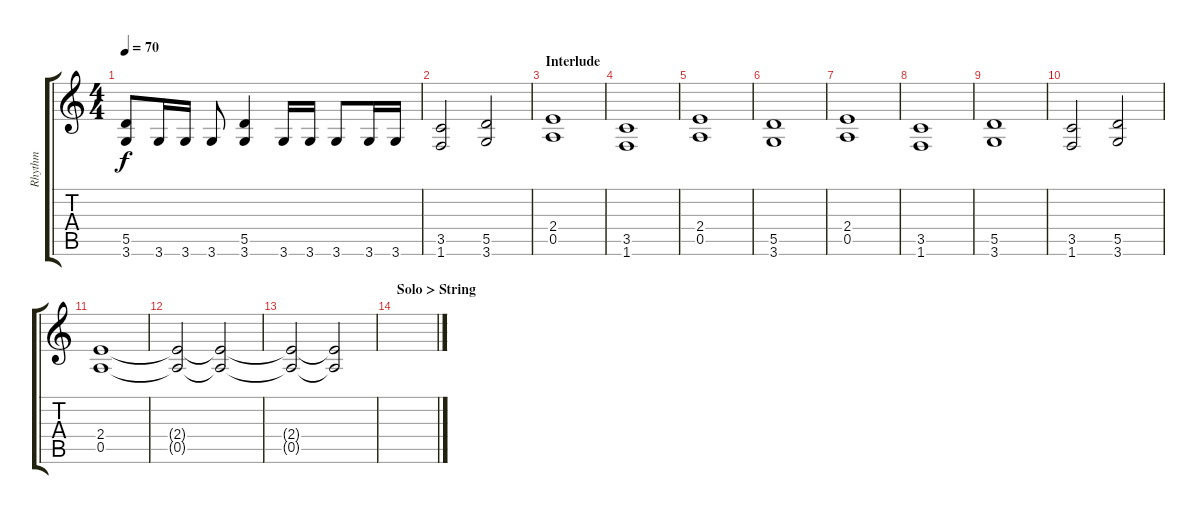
\track ("Rhythm" "Rhythm") {instrument distortionguitar}
\staff {score tabs}
\tuning (E4 B3 G3 D3 A2 E2) {hide}
\ts (4 4)
\tempo 70
\clef g2
\ks c
(5.5 3.6).8{dy f} 3.6.16 3.6.16 3.6.8 (5.5 3.6).4 3.6.16 3.6.16 3.6.8 3.6.16 3.6.16 |
(3.5 1.6).2 (5.5 3.6).2 |
\section ("" "Interlude")
(2.4 0.5).1 |
(3.5 1.6).1 |
(2.4 0.5).1 |
(5.5 3.6).1 |
(2.4 0.5).1 |
(3.5 1.6).1 |
(5.5 3.6).1 |
(3.5 1.6).2 (5.5 3.6).2 |
(2.4 0.5).1 |
(2.4{t} 0.5{t}).2 (2.4{t} 0.5{t}).2 |
(2.4{t} 0.5{t}).2 (2.4{t} 0.5{t}).2 |
\section ("" "Solo > String")
